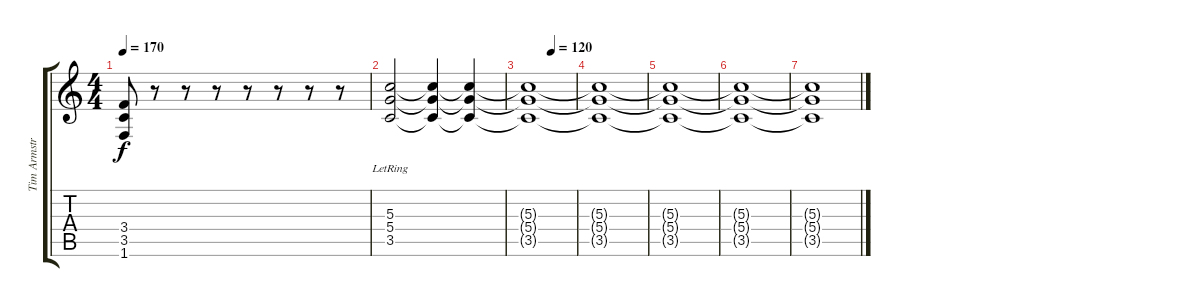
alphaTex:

\track ("Tim Armstrong" "Tim Armstr") {instrument overdrivenguitar}
\staff {score tabs}
\tuning (E4 B3 G3 D3 A2 E2) {hide}
\ts (4 4)
\tempo 170
\clef g2
\ks c
(3.4 3.5 1.6).8{dy f} r.8 r.8 r.8 r.8 r.8 r.8 r.8 |
(5.3{lr} 5.4{lr} 3.5{lr}).2 (5.3{t} 5.4{t} 3.5{t}).4{volume 0 instrument overdrivenguitar} (5.3{t} 5.4{t} 3.5{t}).4 |
\tempo (120 0.5)
(5.3{t} 5.4{t} 3.5{t}).1 |
(5.3{t} 5.4{t} 3.5{t}).1 |
(5.3{t} 5.4{t} 3.5{t}).1 |
(5.3{t} 5.4{t} 3.5{t}).1 |
(5.3{t} 5.4{t} 3.5{t}).1
